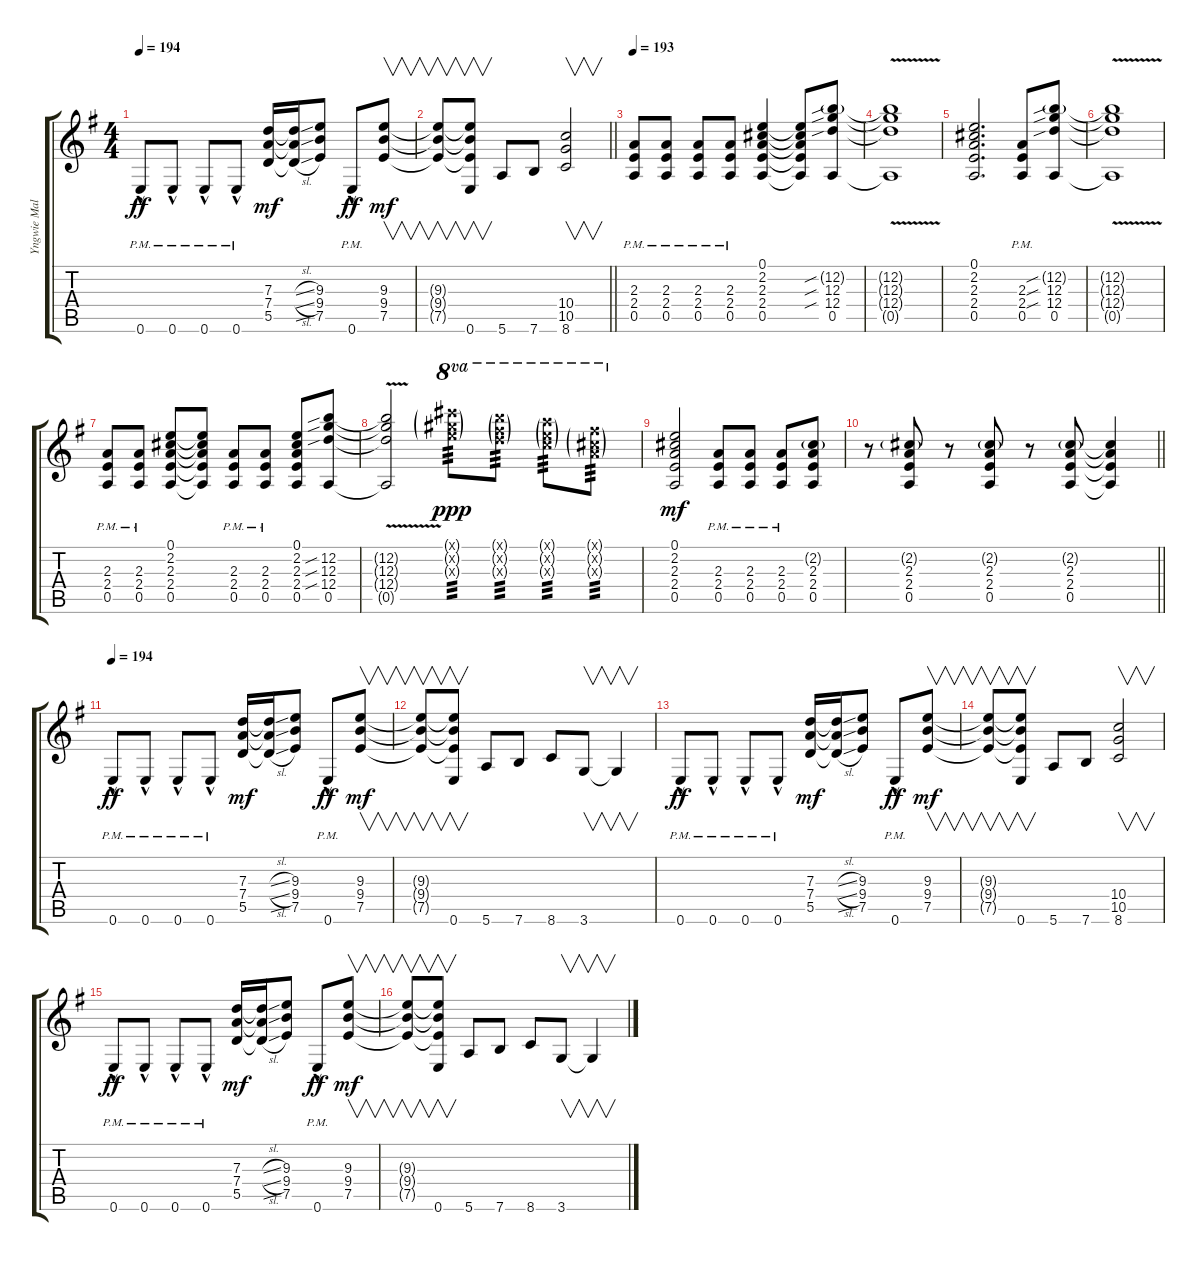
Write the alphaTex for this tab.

\track ("Yngwie Malmsteen & Ron Keel (From m.107)" "Yngwie Mal") {instrument overdrivenguitar}
\staff {score tabs}
\tuning (E4 B3 G3 D3 A2 E2) {hide}
\ts (4 4)
\tempo 194
\clef g2
\ks g
0.6{hac pm}.8{dy ff} 0.6{hac pm}.8 0.6{hac pm}.8 0.6{hac pm}.8 (7.3 7.4 5.5).16{dy mf} (7.3{sl t} 7.4{sl t} 5.5{sl t}).16 (9.3 9.4 7.5).8 0.6{hac pm}.8{dy ff} (9.3 9.4 7.5).8{v dy mf} |
\barLineRight lightlight
(9.3{t} 9.4{t} 7.5{t}).8{v} (9.3{t} 9.4{t} 7.5{t} 0.6).8{v} 5.6.8 7.6.8 (10.4 10.5 8.6).2{v} |
\tempo 193
(2.3{pm} 2.4{pm} 0.5{pm}).8 (2.3{pm} 2.4{pm} 0.5{pm}).8 (2.3{pm} 2.4{pm} 0.5{pm}).8 (2.3{pm} 2.4{pm} 0.5{pm}).8 (0.1 2.2 2.3 2.4 0.5).4 (0.1{t} 2.2{t} 2.3{t} 2.4{t} 0.5{t}).8 (12.2{sib g} 12.3{sib} 12.4{sib} 0.5).8 |
(12.2{v t} 12.3{v t} 12.4{v t} 0.5{v t}).1 |
(0.1 2.2 2.3 2.4 0.5).2{d} (2.3{pm} 2.4{pm} 0.5{pm}).8 (12.2{sib g} 12.3{sib} 12.4{sib} 0.5).8 |
(12.2{v t} 12.3{v t} 12.4{v t} 0.5{v t}).1 |
(2.3{pm} 2.4{pm} 0.5{pm}).8 (2.3{pm} 2.4{pm} 0.5{pm}).8 (0.1 2.2 2.3 2.4 0.5).8 (0.1{t} 2.2{t} 2.3{t} 2.4{t} 0.5{t}).8 (2.3{pm} 2.4{pm} 0.5{pm}).8 (2.3{pm} 2.4{pm} 0.5{pm}).8 (0.1 2.2 2.3 2.4 0.5).8 (12.2{sib} 12.3{sib} 12.4{sib} 0.5).8 |
(12.2{v t} 12.3{v t} 12.4{v t} 0.5{v t}).2 (21.1{g x} 21.2{g x} 21.3{g x}).8{ot 8va tp 3 dy ppp} (19.1{g x} 19.2{g x} 19.3{g x}).8{ot 8va tp 3} (17.1{g x} 17.2{g x} 17.3{g x}).8{ot 8va tp 3} (14.1{g x} 14.2{g x} 14.3{g x}).8{ot 8va tp 3} |
(0.1 2.2 2.3 2.4 0.5).2{dy mf} (2.3{pm} 2.4{pm} 0.5{pm}).8 (2.3{pm} 2.4{pm} 0.5{pm}).8 (2.3{pm} 2.4{pm} 0.5{pm}).8 (2.2{g} 2.3 2.4 0.5).8 |
\barLineRight lightlight
r.8 (2.2{g} 2.3 2.4 0.5).8 r.8 (2.2{g} 2.3 2.4 0.5).8 r.8 (2.2{g} 2.3 2.4 0.5).8 (2.2{t} 2.3{t} 2.4{t} 0.5{t}).4 |
\tempo 194
0.6{hac pm}.8{dy ff} 0.6{hac pm}.8 0.6{hac pm}.8 0.6{hac pm}.8 (7.3 7.4 5.5).16{dy mf} (7.3{sl t} 7.4{sl t} 5.5{sl t}).16 (9.3 9.4 7.5).8 0.6{hac pm}.8{dy ff} (9.3 9.4 7.5).8{v dy mf} |
(9.3{t} 9.4{t} 7.5{t}).8{v} (9.3{t} 9.4{t} 7.5{t} 0.6).8{v} 5.6.8 7.6.8 8.6.8 3.6.8{v} 3.6{t}.4{v} |
0.6{hac pm}.8{dy ff} 0.6{hac pm}.8 0.6{hac pm}.8 0.6{hac pm}.8 (7.3 7.4 5.5).16{dy mf} (7.3{sl t} 7.4{sl t} 5.5{sl t}).16 (9.3 9.4 7.5).8 0.6{hac pm}.8{dy ff} (9.3 9.4 7.5).8{v dy mf} |
(9.3{t} 9.4{t} 7.5{t}).8{v} (9.3{t} 9.4{t} 7.5{t} 0.6).8{v} 5.6.8 7.6.8 (10.4 10.5 8.6).2{v} |
0.6{hac pm}.8{dy ff} 0.6{hac pm}.8 0.6{hac pm}.8 0.6{hac pm}.8 (7.3 7.4 5.5).16{dy mf} (7.3{sl t} 7.4{sl t} 5.5{sl t}).16 (9.3 9.4 7.5).8 0.6{hac pm}.8{dy ff} (9.3 9.4 7.5).8{v dy mf} |
(9.3{t} 9.4{t} 7.5{t}).8{v} (9.3{t} 9.4{t} 7.5{t} 0.6).8{v} 5.6.8 7.6.8 8.6.8 3.6.8{v} 3.6{t}.4{v}
